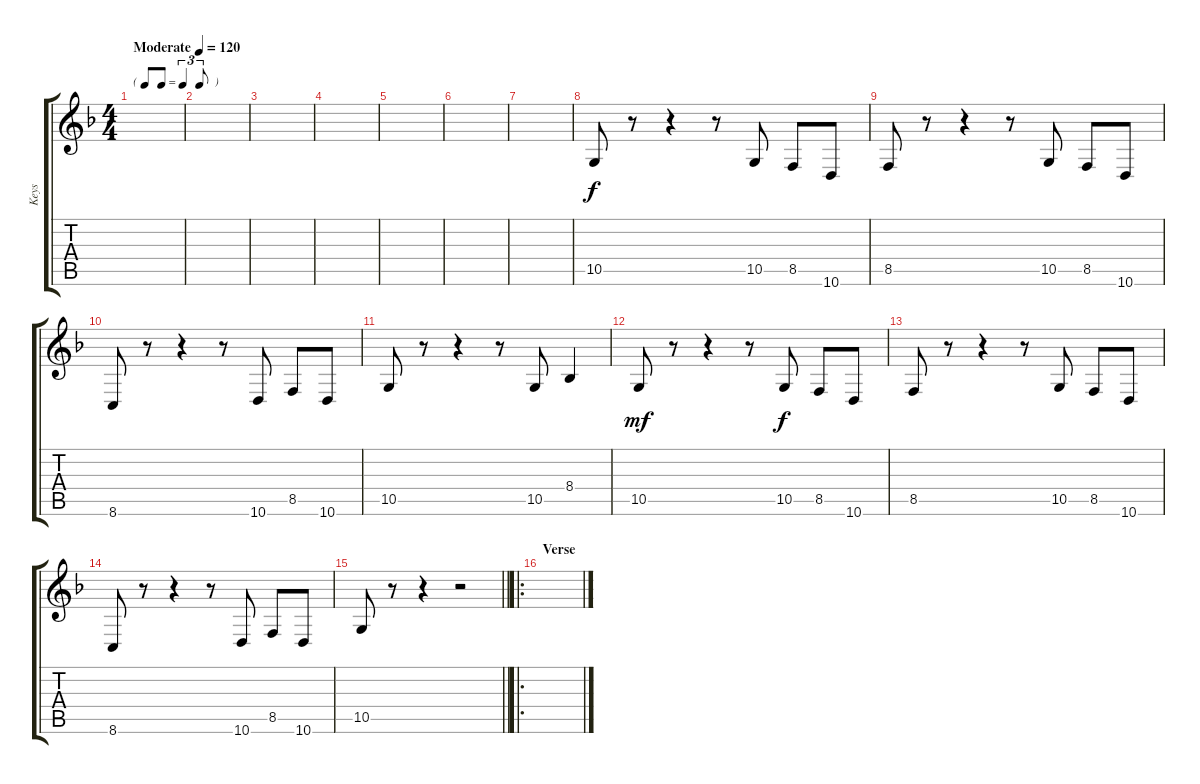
\track ("Keys" "Keys") {instrument percussiveorgan}
\staff {score tabs}
\tuning (E4 B3 G3 D3 A2 E2) {hide}
\ts (4 4)
\tf triplet8th
\tempo (120 "Moderate")
\clef g2
\ks f
|
|
|
|
|
|
|
10.5.8 r.8 r.4 r.8 10.5.8 8.5.8 10.6.8 |
8.5.8 r.8 r.4 r.8 10.5.8 8.5.8 10.6.8 |
8.6.8 r.8 r.4 r.8 10.6.8 8.5.8 10.6.8 |
10.5.8 r.8 r.4 r.8 10.5.8 8.4.4 |
10.5.8{dy mf} r.8 r.4 r.8 10.5.8{dy f} 8.5.8 10.6.8 |
8.5.8 r.8 r.4 r.8 10.5.8 8.5.8 10.6.8 |
8.6.8 r.8 r.4 r.8 10.6.8 8.5.8 10.6.8 |
\barLineRight lightlight
10.5.8 r.8 r.4 r.2 |
\ro
\section ("" "Verse")
